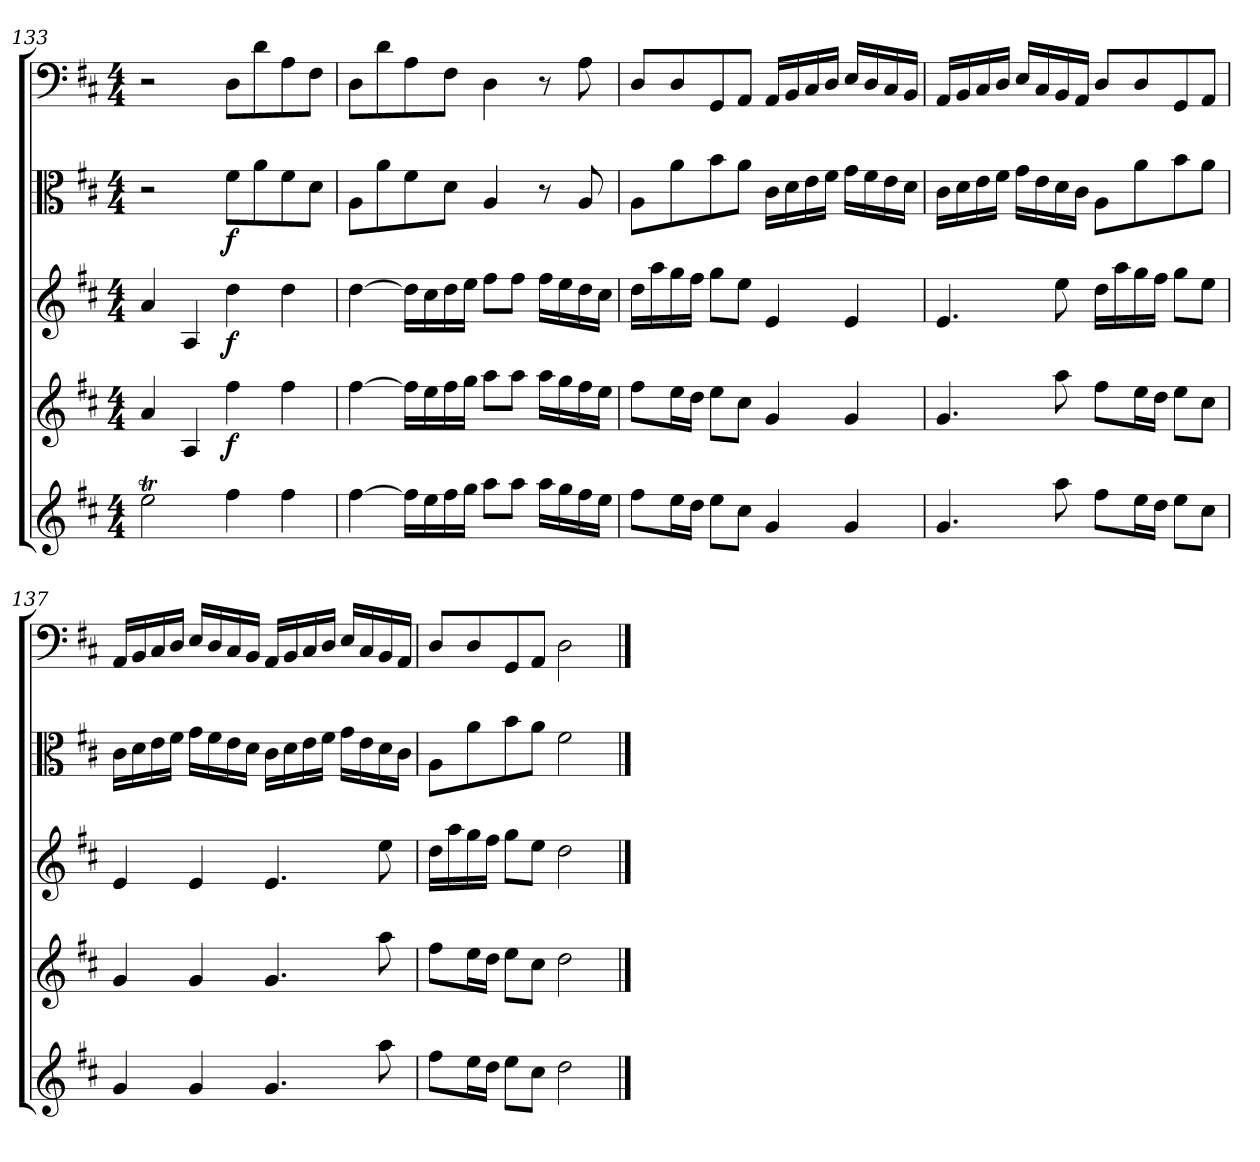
**kern	**kern	**dynam	**kern	**dynam	**kern	**dynam	**kern
*part5	*part4	*part4	*part3	*part3	*part2	*part2	*part1
*staff5	*staff4	*staff4	*staff3	*staff3	*staff2	*staff2	*staff1
*clefG2	*clefG2	*	*clefG2	*	*clefC3	*	*clefF4
*k[f#c#]	*k[f#c#]	*	*k[f#c#]	*	*k[f#c#]	*	*k[f#c#]
*D:	*D:	*	*D:	*	*D:	*	*D:
*M4/4	*M4/4	*	*M4/4	*	*M4/4	*	*M4/4
=133	=133	=133	=133	=133	=133	=133	=133
2eeT\	4a/	.	4a/	.	2r	.	2r
.	4A/	.	4A/	.	.	.	.
4ff#\	4ff#\	f	4dd\	f	8f#\L	f	8D\L
.	.	.	.	.	8a\	.	8d\
4ff#\	4ff#\	.	4dd\	.	8f#\	.	8A\
.	.	.	.	.	8d\J	.	8F#\J
=134	=134	=134	=134	=134	=134	=134	=134
[4ff#\	[4ff#\	.	[4dd\	.	8A\L	.	8D\L
.	.	.	.	.	8a\	.	8d\
16ff#\LL]	16ff#\LL]	.	16dd\LL]	.	8f#\	.	8A\
16ee\	16ee\	.	16cc#\	.	.	.	.
16ff#\	16ff#\	.	16dd\	.	8d\J	.	8F#\J
16gg\JJ	16gg\JJ	.	16ee\JJ	.	.	.	.
8aa\L	8aa\L	.	8ff#\L	.	4A/	.	4D\
8aa\J	8aa\J	.	8ff#\J	.	.	.	.
16aa\LL	16aa\LL	.	16ff#\LL	.	8r	.	8r
16gg\	16gg\	.	16ee\	.	.	.	.
16ff#\	16ff#\	.	16dd\	.	8A/	.	8A\
16ee\JJ	16ee\JJ	.	16cc#\JJ	.	.	.	.
=135	=135	=135	=135	=135	=135	=135	=135
8ff#\L	8ff#\L	.	16dd\LL	.	8A\L	.	8D/L
.	.	.	16aa\	.	.	.	.
16ee\L	16ee\L	.	16gg\	.	8a\	.	8D/
16dd\JJ	16dd\JJ	.	16ff#\JJ	.	.	.	.
8ee\L	8ee\L	.	8gg\L	.	8b\	.	8GG/
8cc#\J	8cc#\J	.	8ee\J	.	8a\J	.	8AA/J
4g/	4g/	.	4e/	.	16c#\LL	.	16AA/LL
.	.	.	.	.	16d\	.	16BB/
.	.	.	.	.	16e\	.	16C#/
.	.	.	.	.	16f#\JJ	.	16D/JJ
4g/	4g/	.	4e/	.	16g\LL	.	16E/LL
.	.	.	.	.	16f#\	.	16D/
.	.	.	.	.	16e\	.	16C#/
.	.	.	.	.	16d\JJ	.	16BB/JJ
=136	=136	=136	=136	=136	=136	=136	=136
4.g/	4.g/	.	4.e/	.	16c#\LL	.	16AA/LL
.	.	.	.	.	16d\	.	16BB/
.	.	.	.	.	16e\	.	16C#/
.	.	.	.	.	16f#\JJ	.	16D/JJ
.	.	.	.	.	16g\LL	.	16E/LL
.	.	.	.	.	16e\	.	16C#/
8aa\	8aa\	.	8ee\	.	16d\	.	16BB/
.	.	.	.	.	16c#\JJ	.	16AA/JJ
8ff#\L	8ff#\L	.	16dd\LL	.	8A\L	.	8D/L
.	.	.	16aa\	.	.	.	.
16ee\L	16ee\L	.	16gg\	.	8a\	.	8D/
16dd\JJ	16dd\JJ	.	16ff#\JJ	.	.	.	.
8ee\L	8ee\L	.	8gg\L	.	8b\	.	8GG/
8cc#\J	8cc#\J	.	8ee\J	.	8a\J	.	8AA/J
=137	=137	=137	=137	=137	=137	=137	=137
4g/	4g/	.	4e/	.	16c#\LL	.	16AA/LL
.	.	.	.	.	16d\	.	16BB/
.	.	.	.	.	16e\	.	16C#/
.	.	.	.	.	16f#\JJ	.	16D/JJ
4g/	4g/	.	4e/	.	16g\LL	.	16E/LL
.	.	.	.	.	16f#\	.	16D/
.	.	.	.	.	16e\	.	16C#/
.	.	.	.	.	16d\JJ	.	16BB/JJ
4.g/	4.g/	.	4.e/	.	16c#\LL	.	16AA/LL
.	.	.	.	.	16d\	.	16BB/
.	.	.	.	.	16e\	.	16C#/
.	.	.	.	.	16f#\JJ	.	16D/JJ
.	.	.	.	.	16g\LL	.	16E/LL
.	.	.	.	.	16e\	.	16C#/
8aa\	8aa\	.	8ee\	.	16d\	.	16BB/
.	.	.	.	.	16c#\JJ	.	16AA/JJ
=138	=138	=138	=138	=138	=138	=138	=138
8ff#\L	8ff#\L	.	16dd\LL	.	8A\L	.	8D/L
.	.	.	16aa\	.	.	.	.
16ee\L	16ee\L	.	16gg\	.	8a\	.	8D/
16dd\JJ	16dd\JJ	.	16ff#\JJ	.	.	.	.
8ee\L	8ee\L	.	8gg\L	.	8b\	.	8GG/
8cc#\J	8cc#\J	.	8ee\J	.	8a\J	.	8AA/J
2dd\	2dd\	.	2dd\	.	2f#\	.	2D\
==	==	==	==	==	==	==	==
*-	*-	*-	*-	*-	*-	*-	*-
